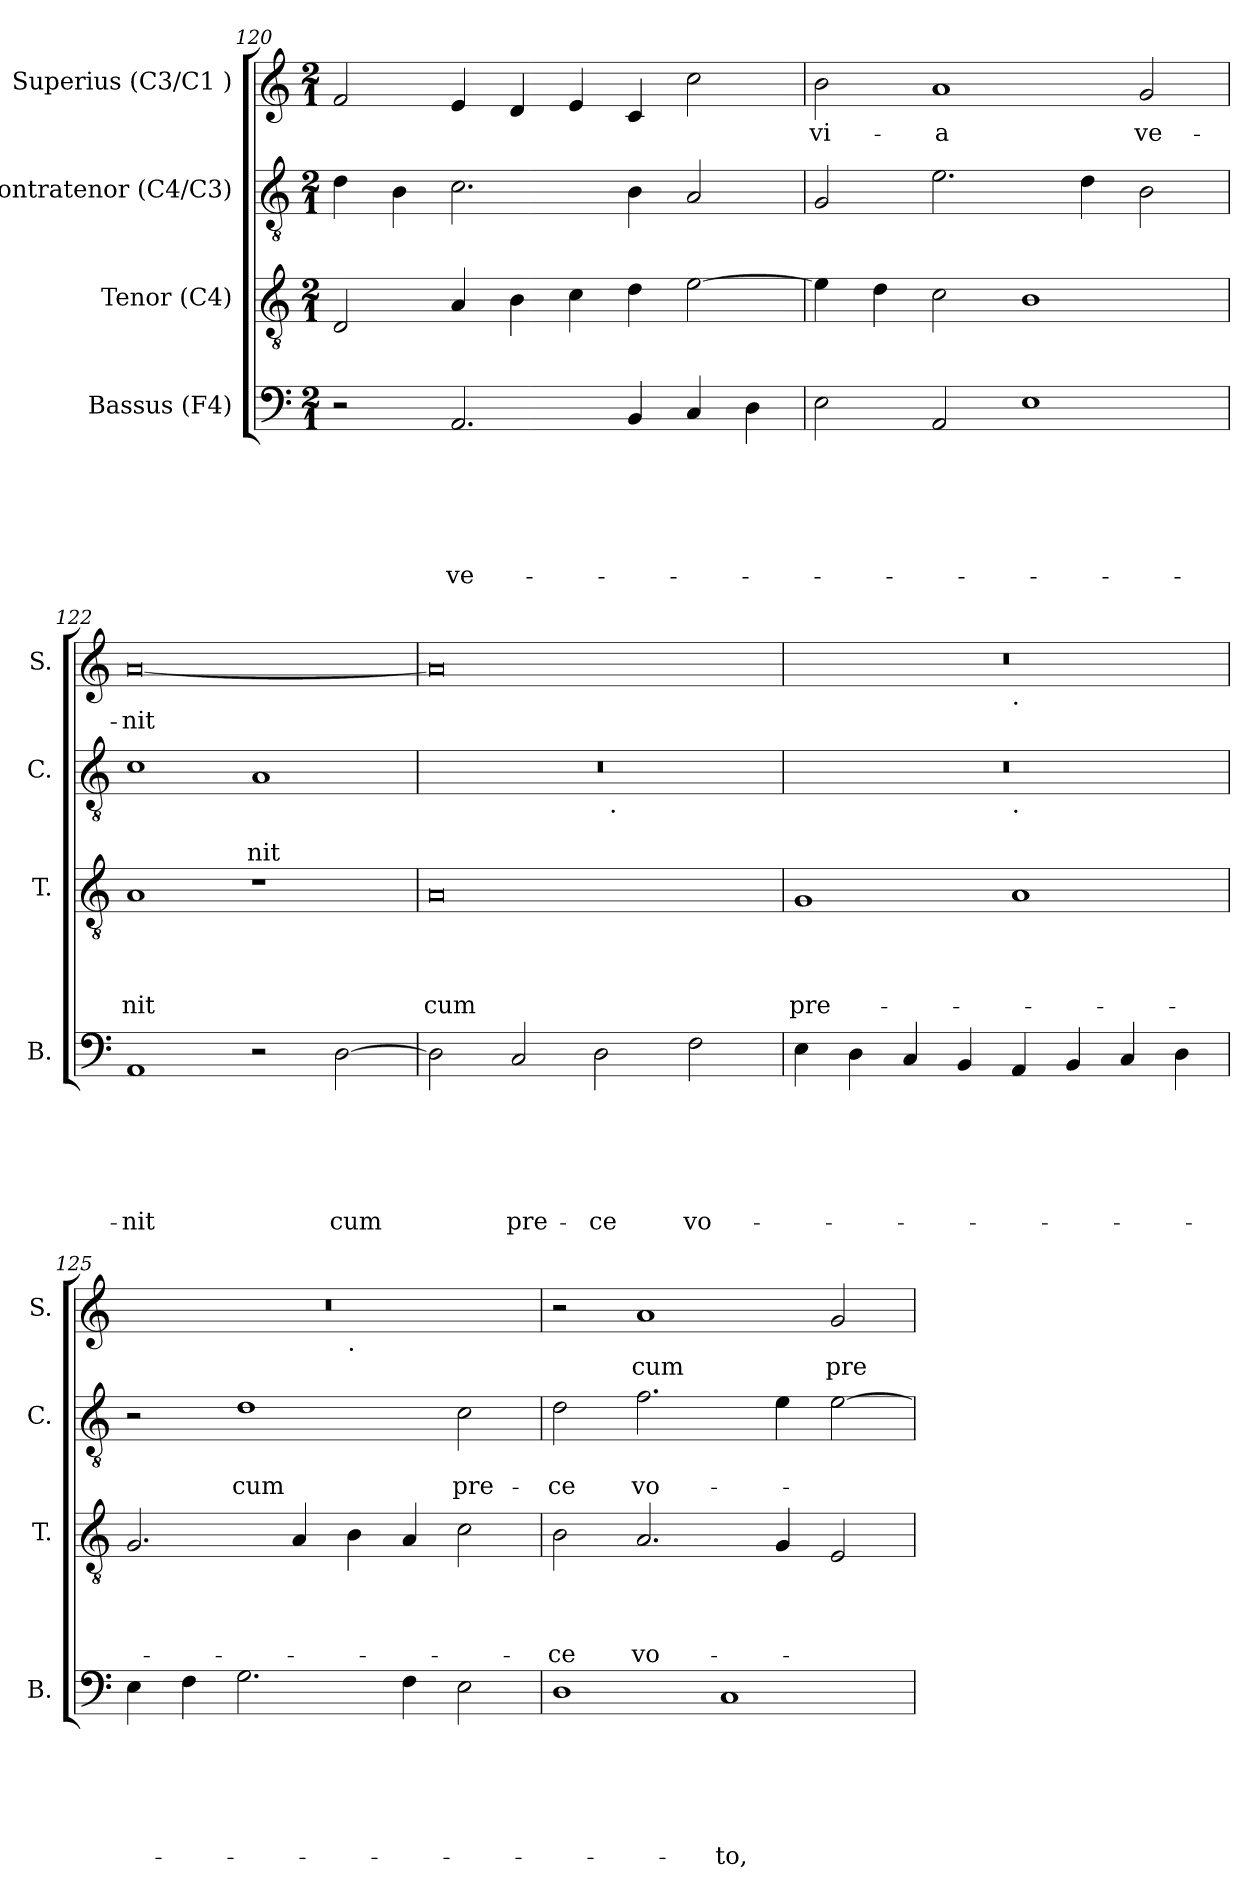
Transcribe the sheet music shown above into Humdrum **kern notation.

**kern	**text	**text	**text	**text	**text	**text	**kern	**text	**text	**text	**text	**kern	**text	**text	**kern	**text
*part4	*part4	*part4	*part4	*part4	*part4	*part4	*part3	*part3	*part3	*part3	*part3	*part2	*part2	*part2	*part1	*part1
*staff4	*staff4	*staff4	*staff4	*staff4	*staff4	*staff4	*staff3	*staff3	*staff3	*staff3	*staff3	*staff2	*staff2	*staff2	*staff1	*staff1
*I"Bassus (F4)	*	*	*	*	*	*	*I"Tenor (C4)	*	*	*	*	*I"Contratenor (C4/C3)	*	*	*I"Superius (C3/C1 )	*
*I'B.	*	*	*	*	*	*	*I'T.	*	*	*	*	*I'C.	*	*	*I'S.	*
*clefF4	*	*	*	*	*	*	*clefGv2	*	*	*	*	*clefGv2	*	*	*clefG2	*
*k[]	*	*	*	*	*	*	*k[]	*	*	*	*	*k[]	*	*	*k[]	*
*C:	*	*	*	*	*	*	*C:	*	*	*	*	*C:	*	*	*C:	*
*M2/1	*	*	*	*	*	*	*M2/1	*	*	*	*	*M2/1	*	*	*M2/1	*
=120	=120	=120	=120	=120	=120	=120	=120	=120	=120	=120	=120	=120	=120	=120	=120	=120
2r	.	.	.	.	.	.	2D/	.	.	.	.	4d\	.	.	2f/	.
.	.	.	.	.	.	.	.	.	.	.	.	4B\	.	.	.	.
!	!	!	!	!	!	!LO:LY:b	!	!	!	!	!	!	!	!	!	!
2.AA/	.	.	.	.	.	ve-	4A/	.	.	.	.	2.c\	.	.	4e/	.
.	.	.	.	.	.	.	4B\	.	.	.	.	.	.	.	4d/	.
.	.	.	.	.	.	.	4c\	.	.	.	.	.	.	.	4e/	.
4BB/	.	.	.	.	.	.	4d\	.	.	.	.	4B\	.	.	4c/	.
4C/	.	.	.	.	.	.	[>2e\	.	.	.	.	2A/	.	.	2cc\	.
4D\	.	.	.	.	.	.	.	.	.	.	.	.	.	.	.	.
=121	=121	=121	=121	=121	=121	=121	=121	=121	=121	=121	=121	=121	=121	=121	=121	=121
!	!	!	!	!	!	!	!	!	!	!	!	!	!	!	!	!LO:LY:b
2E\	.	.	.	.	.	.	4e\]	.	.	.	.	2G/	.	.	2b\	-vi-
.	.	.	.	.	.	.	4d\	.	.	.	.	.	.	.	.	.
!	!	!	!	!	!	!	!	!	!	!	!	!	!	!	!	!LO:LY:b
2AA/	.	.	.	.	.	.	2c\	.	.	.	.	2.e\	.	.	1a	-a
1E	.	.	.	.	.	.	1B	.	.	.	.	.	.	.	.	.
.	.	.	.	.	.	.	.	.	.	.	.	4d\	.	.	.	.
!	!	!	!	!	!	!	!	!	!	!	!	!	!	!	!	!LO:LY:b
.	.	.	.	.	.	.	.	.	.	.	.	2B\	.	.	2g/	ve-
=122	=122	=122	=122	=122	=122	=122	=122	=122	=122	=122	=122	=122	=122	=122	=122	=122
!	!	!	!	!	!	!LO:LY:b	!	!	!	!	!LO:LY:b	!	!	!	!	!LO:LY:b
1AA	.	.	.	.	.	-nit	1A	.	.	.	-nit	1c	.	.	[<0a	-nit
!	!	!	!	!	!	!	!	!	!	!	!	!	!	!LO:LY:b	!	!
2r	.	.	.	.	.	.	1r	.	.	.	.	1A	.	-nit	.	.
!	!	!	!	!	!	!LO:LY:b	!	!	!	!	!	!	!	!	!	!
[<2D\	.	.	.	.	.	cum	.	.	.	.	.	.	.	.	.	.
!!LO:PB:g=z
=123	=123	=123	=123	=123	=123	=123	=123	=123	=123	=123	=123	=123	=123	=123	=123	=123
!	!	!	!	!	!	!	!	!	!	!	!LO:LY:b	!	!	!	!	!
*	*	*	*	*	*	*	*	*	*	*	*	*^	*	*	*	*
2D\]	.	.	.	.	.	.	0A	.	.	.	cum	0r	1ryy	.	.	0a]	.
!	!	!	!	!	!	!LO:LY:b	!	!	!	!	!	!	!	!	!	!	!
2C/	.	.	.	.	.	pre-	.	.	.	.	.	.	.	.	.	.	.
!	!	!	!	!	!	!LO:LY:b	!	!	!	!	!	!	!	!	!	!	!
2D\	.	.	.	.	.	-ce	.	.	.	.	.	.	32ryy	.	.	.	.
!	!	!	!	!	!	!	!	!	!	!	!	!	!LO:TX:b:t=.	!	!	!	!
.	.	.	.	.	.	.	.	.	.	.	.	.	2ryy	.	.	.	.
!	!	!	!	!	!	!LO:LY:b	!	!	!	!	!	!	!	!	!	!	!
2F\	.	.	.	.	.	vo-	.	.	.	.	.	.	.	.	.	.	.
.	.	.	.	.	.	.	.	.	.	.	.	.	4...ryy	.	.	.	.
=124	=124	=124	=124	=124	=124	=124	=124	=124	=124	=124	=124	=124	=124	=124	=124	=124	=124
!	!	!	!	!	!	!	!	!	!	!	!LO:LY:b	!	!	!	!	!	!
*	*	*	*	*	*	*	*	*	*	*	*	*	*	*	*	*^	*
4E\	.	.	.	.	.	.	1G	.	.	.	pre-	0r	1ryy	.	.	0r	1ryy	.
4D\	.	.	.	.	.	.	.	.	.	.	.	.	.	.	.	.	.	.
4C/	.	.	.	.	.	.	.	.	.	.	.	.	.	.	.	.	.	.
4BB/	.	.	.	.	.	.	.	.	.	.	.	.	.	.	.	.	.	.
!	!	!	!	!	!	!	!	!	!	!	!	!	!	!	!	!	!LO:TX:b:t=.	!
!	!	!	!	!	!	!	!	!	!	!	!	!	!LO:TX:b:t=.	!	!	!	!	!
4AA/	.	.	.	.	.	.	1A	.	.	.	.	.	1ryy	.	.	.	1ryy	.
4BB/	.	.	.	.	.	.	.	.	.	.	.	.	.	.	.	.	.	.
4C/	.	.	.	.	.	.	.	.	.	.	.	.	.	.	.	.	.	.
4D\	.	.	.	.	.	.	.	.	.	.	.	.	.	.	.	.	.	.
*	*	*	*	*	*	*	*	*	*	*	*	*v	*v	*	*	*	*	*
=125	=125	=125	=125	=125	=125	=125	=125	=125	=125	=125	=125	=125	=125	=125	=125	=125	=125
4E\	.	.	.	.	.	.	2.G/	.	.	.	.	2r	.	.	0r	1ryy	.
4F\	.	.	.	.	.	.	.	.	.	.	.	.	.	.	.	.	.
!	!	!	!	!	!	!	!	!	!	!	!	!	!	!LO:LY:b	!	!	!
2.G\	.	.	.	.	.	.	.	.	.	.	.	1d	.	cum	.	.	.
.	.	.	.	.	.	.	4A/	.	.	.	.	.	.	.	.	.	.
!	!	!	!	!	!	!	!	!	!	!	!	!	!	!	!	!LO:TX:b:t=.	!
.	.	.	.	.	.	.	4B\	.	.	.	.	.	.	.	.	1ryy	.
4F\	.	.	.	.	.	.	4A/	.	.	.	.	.	.	.	.	.	.
!	!	!	!	!	!	!	!	!	!	!	!	!	!	!LO:LY:b	!	!	!
2E\	.	.	.	.	.	.	2c\	.	.	.	.	2c\	.	pre-	.	.	.
=126	=126	=126	=126	=126	=126	=126	=126	=126	=126	=126	=126	=126	=126	=126	=126	=126	=126
!	!	!	!	!	!	!	!	!	!	!	!LO:LY:b	!	!	!LO:LY:b	!	!	!
*	*	*	*	*	*	*	*	*	*	*	*	*	*	*	*v	*v	*
1D	.	.	.	.	.	.	2B\	.	.	.	-ce	2d\	.	-ce	2r	.
!	!	!	!	!	!	!	!	!	!	!	!LO:LY:b	!	!	!LO:LY:b	!	!LO:LY:b
.	.	.	.	.	.	.	2.A/	.	.	.	vo-	2.f\	.	vo-	1a	cum
!	!	!	!	!	!	!LO:LY:b	!	!	!	!	!	!	!	!	!	!
1C	.	.	.	.	.	-to,	.	.	.	.	.	.	.	.	.	.
.	.	.	.	.	.	.	4G/	.	.	.	.	4e\	.	.	.	.
!	!	!	!	!	!	!	!	!	!	!	!	!	!	!	!	!LO:LY:b
.	.	.	.	.	.	.	2E/	.	.	.	.	[>2e\	.	.	2g/	pre-
=	=	=	=	=	=	=	=	=	=	=	=	=	=	=	=	=
*-	*-	*-	*-	*-	*-	*-	*-	*-	*-	*-	*-	*-	*-	*-	*-	*-
